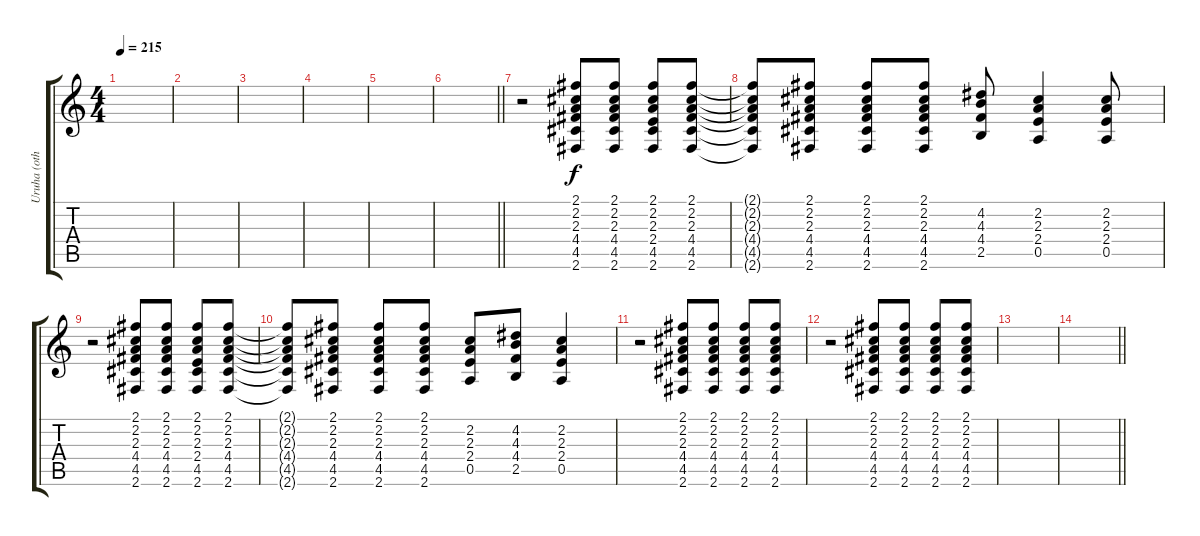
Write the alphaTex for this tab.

\track ("Uruha (other guitar)" "Uruha (oth") {instrument distortionguitar}
\staff {score tabs}
\tuning (E4 B3 G3 D3 A2 E2) {hide}
\ts (4 4)
\tempo 215
\clef g2
\ks c
|
|
|
|
|
\barLineRight lightlight
|
r.2 (2.1 2.2 2.3 4.4 4.5 2.6).8{volume 12 balance 8 instrument acousticguitarsteel} (2.1 2.2 2.3 4.4 4.5 2.6).8 (2.1 2.2 2.3 2.4 4.5 2.6).8 (2.1 2.2 2.3 4.4 4.5 2.6).8 |
(2.1{t} 2.2{t} 2.3{t} 4.4{t} 4.5{t} 2.6{t}).8 (2.1 2.2 2.3 4.4 4.5 2.6).8 (2.1 2.2 2.3 4.4 4.5 2.6).8 (2.1 2.2 2.3 4.4 4.5 2.6).8 (4.2 4.3 4.4 2.5).8 (2.2 2.3 2.4 0.5).4 (2.2 2.3 2.4 0.5).8 |
r.2 (2.1 2.2 2.3 4.4 4.5 2.6).8 (2.1 2.2 2.3 4.4 4.5 2.6).8 (2.1 2.2 2.3 2.4 4.5 2.6).8 (2.1 2.2 2.3 4.4 4.5 2.6).8 |
(2.1{t} 2.2{t} 2.3{t} 4.4{t} 4.5{t} 2.6{t}).8 (2.1 2.2 2.3 4.4 4.5 2.6).8 (2.1 2.2 2.3 4.4 4.5 2.6).8 (2.1 2.2 2.3 4.4 4.5 2.6).8 (2.2 2.3 2.4 0.5).8 (4.2 4.3 4.4 2.5).8 (2.2 2.3 2.4 0.5).4 |
r.2 (2.1 2.2 2.3 4.4 4.5 2.6).8 (2.1 2.2 2.3 4.4 4.5 2.6).8 (2.1 2.2 2.3 4.4 4.5 2.6).8 (2.1 2.2 2.3 4.4 4.5 2.6).8 |
r.2 (2.1 2.2 2.3 4.4 4.5 2.6).8 (2.1 2.2 2.3 4.4 4.5 2.6).8 (2.1 2.2 2.3 4.4 4.5 2.6).8 (2.1 2.2 2.3 4.4 4.5 2.6).8 |
|
\barLineRight lightlight
